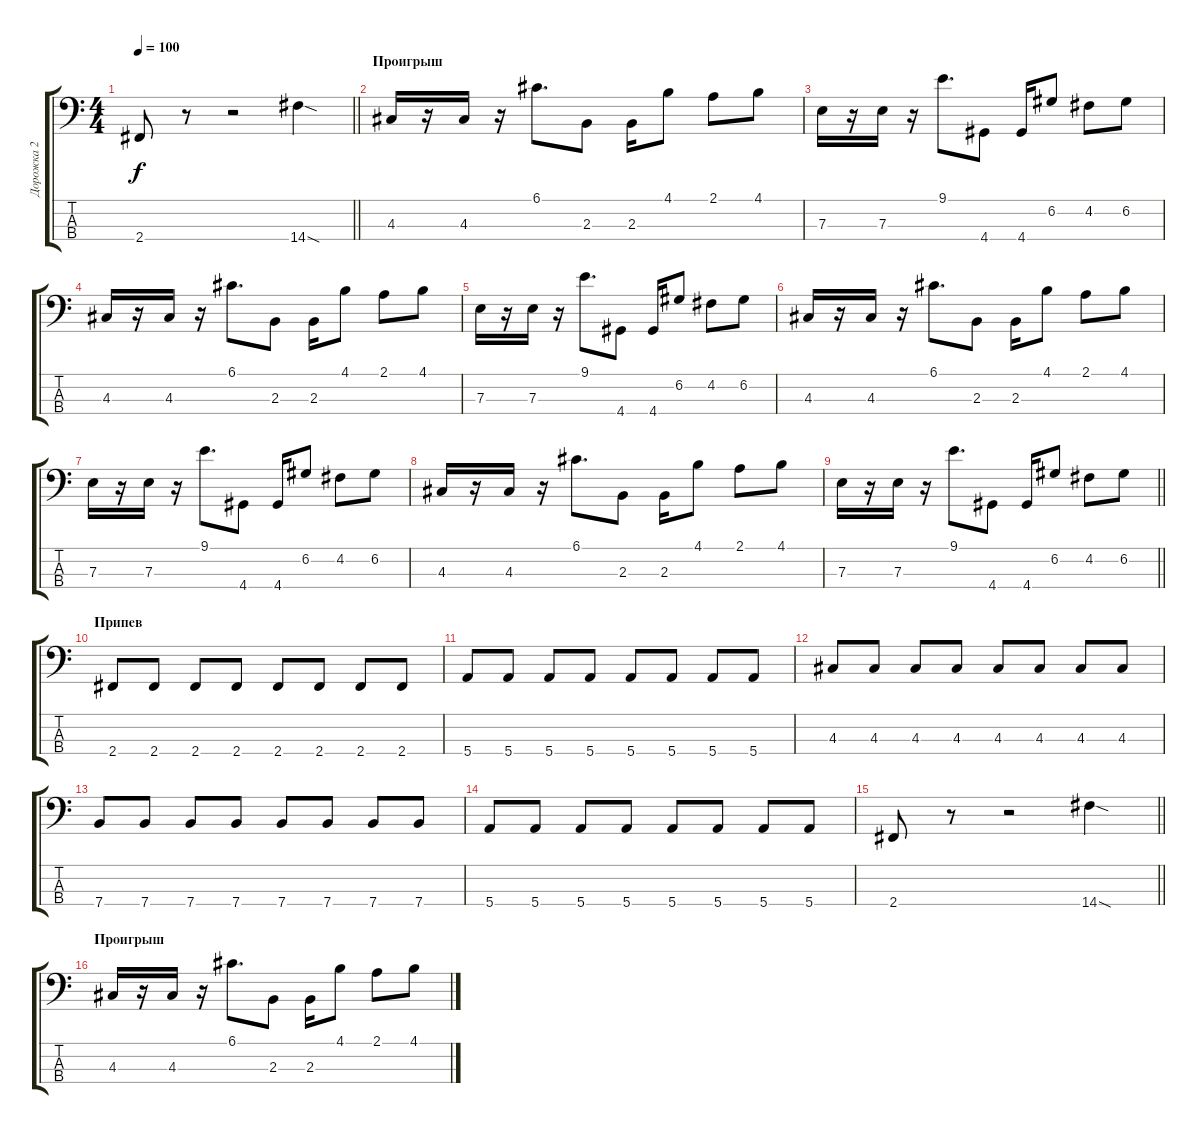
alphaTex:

\track ("Дорожка 2" "Дорожка 2") {instrument electricbasspick}
\staff {score tabs}
\tuning (G2 D2 A1 E1) {hide}
\ts (4 4)
\tempo 100
\clef f4
\barLineRight lightlight
\ks c
2.4.8{dy f} r.8 r.2 14.4{sod}.4 |
\section ("" "Проигрыш")
4.3.16 r.16 4.3.16 r.16 6.1.8{d} 2.3.8 2.3.16 4.1.8 2.1.8 4.1.8 |
7.3.16 r.16 7.3.16 r.16 9.1.8{d} 4.4.8 4.4.16 6.2.8 4.2.8 6.2.8 |
4.3.16 r.16 4.3.16 r.16 6.1.8{d} 2.3.8 2.3.16 4.1.8 2.1.8 4.1.8 |
7.3.16 r.16 7.3.16 r.16 9.1.8{d} 4.4.8 4.4.16 6.2.8 4.2.8 6.2.8 |
4.3.16 r.16 4.3.16 r.16 6.1.8{d} 2.3.8 2.3.16 4.1.8 2.1.8 4.1.8 |
7.3.16 r.16 7.3.16 r.16 9.1.8{d} 4.4.8 4.4.16 6.2.8 4.2.8 6.2.8 |
4.3.16 r.16 4.3.16 r.16 6.1.8{d} 2.3.8 2.3.16 4.1.8 2.1.8 4.1.8 |
\barLineRight lightlight
7.3.16 r.16 7.3.16 r.16 9.1.8{d} 4.4.8 4.4.16 6.2.8 4.2.8 6.2.8 |
\section ("" "Припев")
2.4.8 2.4.8 2.4.8 2.4.8 2.4.8 2.4.8 2.4.8 2.4.8 |
5.4.8 5.4.8 5.4.8 5.4.8 5.4.8 5.4.8 5.4.8 5.4.8 |
4.3.8 4.3.8 4.3.8 4.3.8 4.3.8 4.3.8 4.3.8 4.3.8 |
7.4.8 7.4.8 7.4.8 7.4.8 7.4.8 7.4.8 7.4.8 7.4.8 |
5.4.8 5.4.8 5.4.8 5.4.8 5.4.8 5.4.8 5.4.8 5.4.8 |
\barLineRight lightlight
2.4.8 r.8 r.2 14.4{sod}.4 |
\section ("" "Проигрыш")
4.3.16 r.16 4.3.16 r.16 6.1.8{d} 2.3.8 2.3.16 4.1.8 2.1.8 4.1.8
